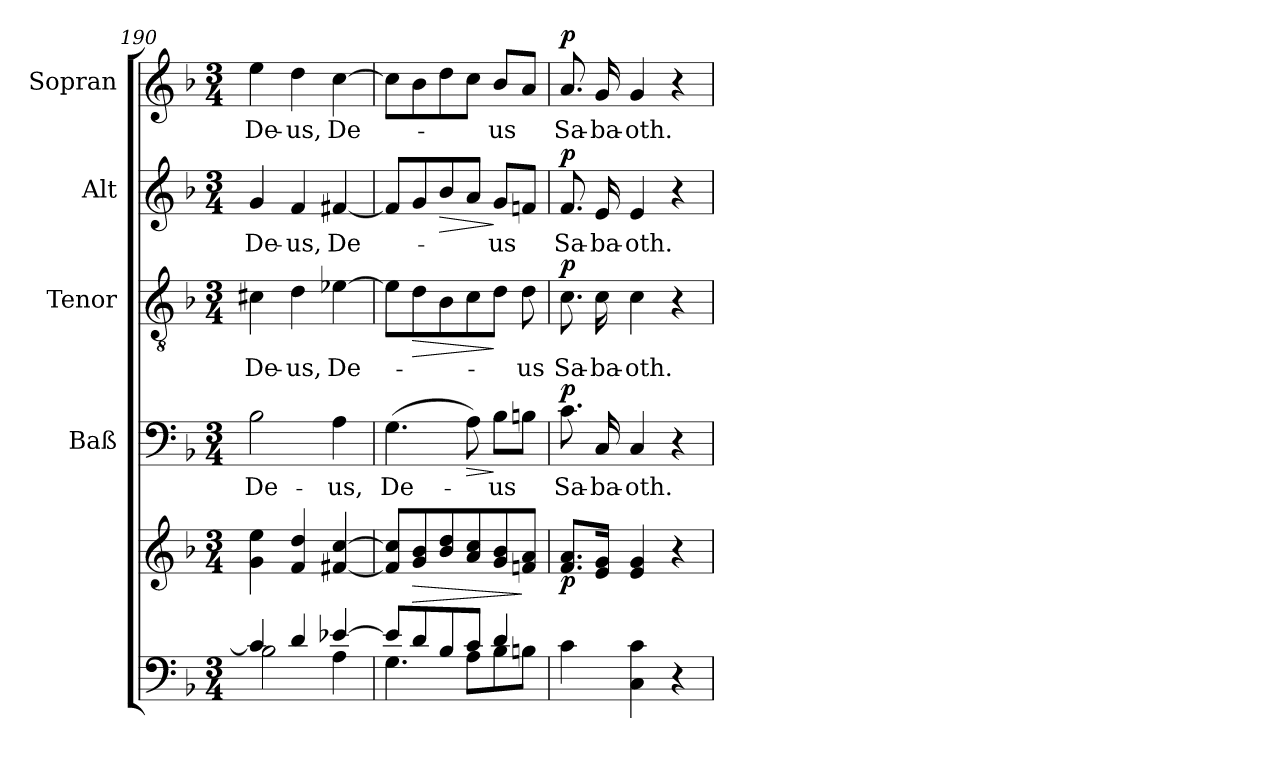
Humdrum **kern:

**kern	**kern	**dynam	**kern	**text	**dynam	**kern	**text	**dynam	**kern	**text	**dynam	**kern	**text	**dynam
*part5	*part5	*part5	*part4	*part4	*part4	*part3	*part3	*part3	*part2	*part2	*part2	*part1	*part1	*part1
*staff6	*staff5	*staff5/6	*staff4	*staff4	*staff4	*staff3	*staff3	*staff3	*staff2	*staff2	*staff2	*staff1	*staff1	*staff1
*	*	*	*I"Baß	*	*	*I"Tenor	*	*	*I"Alt	*	*	*I"Sopran	*	*
*	*	*	*I'Baß	*	*	*I'Ten	*	*	*I'Alt	*	*	*I'Sop	*	*
*clefF4	*clefG2	*	*clefF4	*	*	*clefGv2	*	*	*clefG2	*	*	*clefG2	*	*
*k[b-]	*k[b-]	*	*k[b-]	*	*	*k[b-]	*	*	*k[b-]	*	*	*k[b-]	*	*
*F:	*F:	*	*F:	*	*	*F:	*	*	*F:	*	*	*F:	*	*
*M3/4	*M3/4	*	*M3/4	*	*	*M3/4	*	*	*M3/4	*	*	*M3/4	*	*
=190	=190	=190	=190	=190	=190	=190	=190	=190	=190	=190	=190	=190	=190	=190
*^	*	*	*	*	*	*	*	*	*	*	*	*	*	*
!	!	!	!	!	!LO:LY:b	!	!	!LO:LY:b	!	!	!LO:LY:b	!	!	!LO:LY:b	!
4c#/]	2B-\	4g\ 4ee\	.	2B-\	De-	.	4c#X\	De-	.	4g/	De-	.	4ee\	De-	.
!	!	!	!	!	!	!	!	!LO:LY:b	!	!	!LO:LY:b	!	!	!LO:LY:b	!
4d/	.	4f/ 4dd/	.	.	.	.	4d\	-us,	.	4f/	-us,	.	4dd\	-us,	.
!	!	!	!	!	!LO:LY:b	!	!	!LO:LY:b	!	!	!LO:LY:b	!	!	!LO:LY:b	!
[>4e-X/	4A\	[4f#X/ [4cc/	.	4A\	-us,	.	[4e-X\	De-	.	[4f#X/	De-	.	[4cc\	De-	.
!!LO:LB:g=z
=191	=191	=191	=191	=191	=191	=191	=191	=191	=191	=191	=191	=191	=191	=191	=191
!	!	!	!	!	!LO:LY:b	!	!	!	!	!	!	!	!	!	!
8e-/L]	4.G\	8f#/] 8cc/]L	.	(>4.G\	De-	.	8e-\L]	.	.	8f#/L]	.	.	8cc\L]	.	.
!	!	!	!LO:HP:b	!	!	!	!	!	!LO:HP:b	!	!	!	!	!	!
8d/	.	8g/ 8b-/	>	.	.	.	8d\	.	>	8g/	.	.	8b-\	.	.
!	!	!	!	!	!	!	!	!	!	!	!	!LO:HP:b	!	!	!
8B-/	.	8b-/ 8dd/	.	.	.	.	8B-\	.	.	8b-/	.	>	8dd\	.	.
!	!	!	!	!	!	!LO:HP:b	!	!	!	!	!	!	!	!	!
8c/J	8A\L	8a/ 8cc/	.	8A\)	.	>	8c\	.	.	8a/J	.	.	8cc\J	.	.
!	!	!	!	!	!LO:LY:b	!	!	!	!	!	!LO:LY:b	!	!	!LO:LY:b	!
4d/	8B-\	8g/ 8b-/	.	8B-\L	-us	]	8d\J	.	]	8g/L	-us	]	8b-/L	-us	.
!	!	!	!	!	!	!	!	!LO:LY:b	!	!	!	!	!	!	!
.	8Bn\J	8fn/ 8a/J	]	8Bn\J	.	.	8d\	-us	.	8fn/J	.	.	8a/J	.	.
=192	=192	=192	=192	=192	=192	=192	=192	=192	=192	=192	=192	=192	=192	=192	=192
!	!	!	!LO:DY:b	!	!LO:LY:b	!LO:DY:a	!	!LO:LY:b	!LO:DY:a	!	!LO:LY:b	!LO:DY:a	!	!LO:LY:b	!LO:DY:a
*v	*v	*	*	*	*	*	*	*	*	*	*	*	*	*	*
4c\	8.f/ 8.a/L	p	8.c\	Sa-	p	8.c\	Sa-	p	8.f/	Sa-	p	8.a/	Sa-	p
!	!	!	!	!LO:LY:b	!	!	!LO:LY:b	!	!	!LO:LY:b	!	!	!LO:LY:b	!
.	16e/ 16g/Jk	.	16C/	-ba-	.	16c\	-ba-	.	16e/	-ba-	.	16g/	-ba-	.
!	!	!	!	!LO:LY:b	!	!	!LO:LY:b	!	!	!LO:LY:b	!	!	!LO:LY:b	!
4C\ 4c\	4e/ 4g/	.	4C/	-oth.	.	4c\	-oth.	.	4e/	-oth.	.	4g/	-oth.	.
4r	4r	.	4r	.	.	4r	.	.	4r	.	.	4r	.	.
=	=	=	=	=	=	=	=	=	=	=	=	=	=	=
*-	*-	*-	*-	*-	*-	*-	*-	*-	*-	*-	*-	*-	*-	*-
